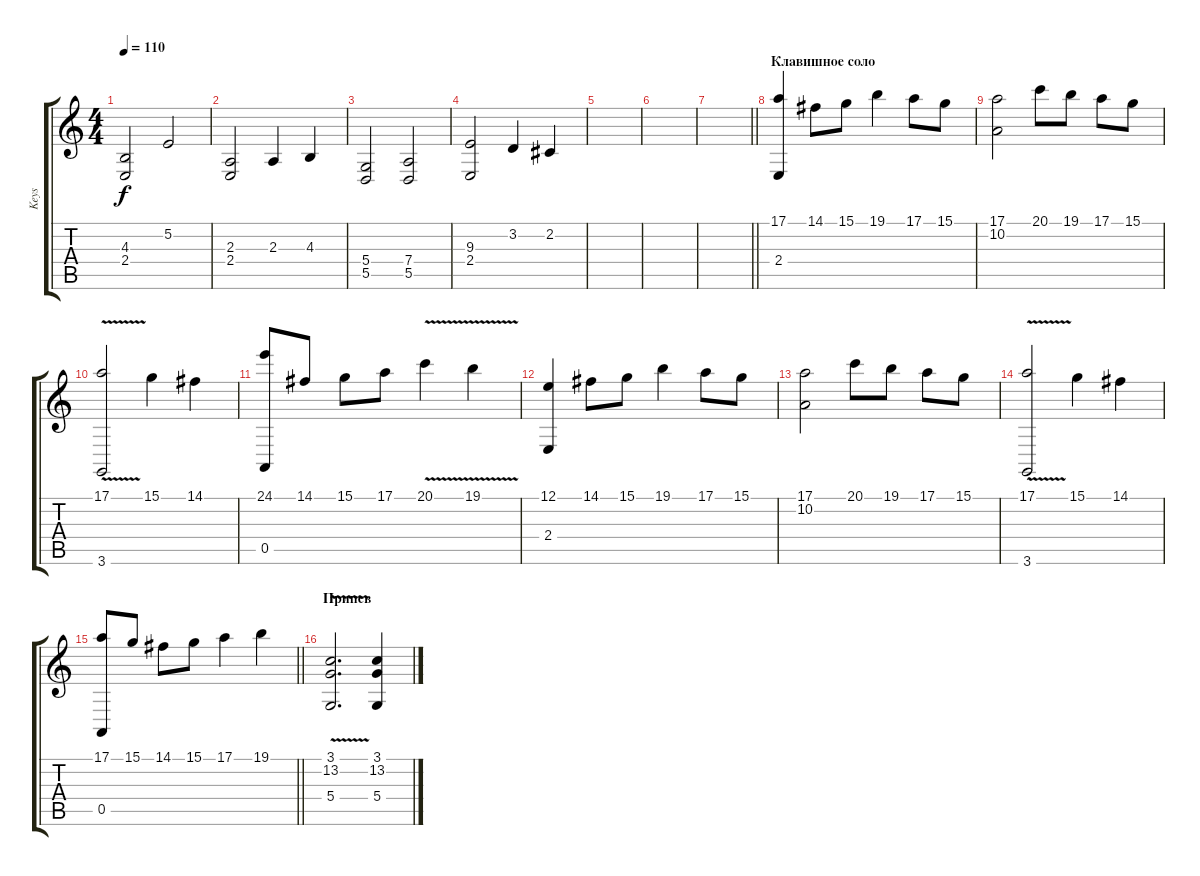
\track ("Keys" "Keys") {instrument stringensemble1}
\staff {score tabs}
\tuning (E4 B3 G3 D3 A2 E2) {hide}
\ts (4 4)
\tempo 110
\clef g2
\ks c
(4.3 2.4).2{dy f} 5.2.2 |
(2.3 2.4).2 2.3.4 4.3.4 |
(5.4 5.5).2 (7.4 5.5).2 |
(9.3 2.4).2 3.2.4 2.2.4 |
|
|
\barLineRight lightlight
|
\section ("" "Клавишное соло")
(17.1 2.4).4 14.1.8 15.1.8 19.1.4 17.1.8 15.1.8 |
(17.1 10.2).2 20.1.8 19.1.8 17.1.8 15.1.8 |
(17.1{v} 3.6).2 15.1.4 14.1.4 |
(24.1 0.5).8 14.1.8 15.1.8 17.1.8 20.1{v}.4 19.1{v}.4 |
(12.1 2.4).4 14.1.8 15.1.8 19.1.4 17.1.8 15.1.8 |
(17.1 10.2).2 20.1.8 19.1.8 17.1.8 15.1.8 |
(17.1{v} 3.6).2 15.1.4 14.1.4 |
\barLineRight lightlight
(17.1 0.5).8 15.1.8 14.1.8 15.1.8 17.1.4 19.1.4 |
\section ("" "Припев")
(3.1 13.2{v} 5.4).2{d} (3.1 13.2 5.4).4
